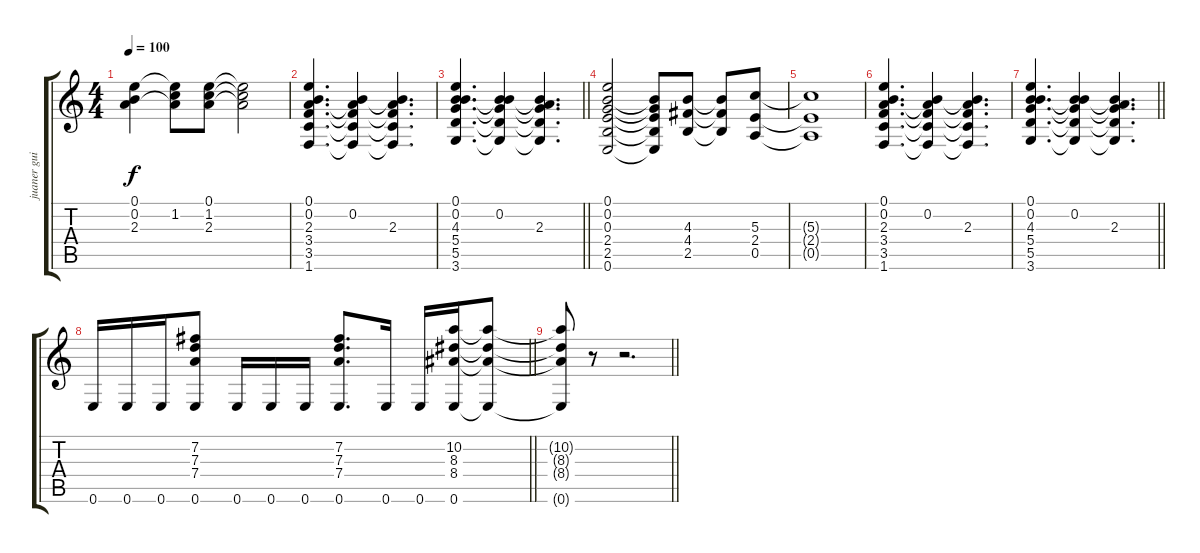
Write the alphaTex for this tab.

\track ("juaner guitar" "juaner gui") {instrument distortionguitar}
\staff {score tabs}
\tuning (E4 B3 G3 D3 A2 E2) {hide}
\ts (4 4)
\tempo 100
\clef g2
\ks c
(0.1 0.2 2.3).4{dy f} (0.1{t} 1.2 2.3{t}).8 (0.1 1.2 2.3).8 (0.1{t} 1.2{t} 2.3{t}).2 |
(0.1 0.2 2.3 3.4 3.5 1.6).4{d} (0.2 2.3{t} 3.4{t} 3.5{t} 1.6{t}).4 (0.2{t} 2.3 3.4{t} 3.5{t} 1.6{t}).4{d} |
\barLineRight lightlight
(0.1 0.2 4.3 5.4 5.5 3.6).4{d} (0.2 4.3{t} 5.4{t} 5.5{t} 3.6{t}).4 (0.2{t} 2.3 5.4{t} 5.5{t} 3.6{t}).4{d} |
(0.1 0.2 0.3 2.4 2.5 0.6).2 (0.2{t} 0.3{t} 2.4{t} 2.5{t} 0.6{t}).8 (4.3 4.4 2.5).8 (4.3{t} 4.4{t} 2.5{t}).8 (5.3 2.4 0.5).8 |
(5.3{t} 2.4{t} 0.5{t}).1 |
(0.1 0.2 2.3 3.4 3.5 1.6).4{d} (0.2 2.3{t} 3.4{t} 3.5{t} 1.6{t}).4 (0.2{t} 2.3 3.4{t} 3.5{t} 1.6{t}).4{d} |
\barLineRight lightlight
(0.1 0.2 4.3 5.4 5.5 3.6).4{d} (0.2 4.3{t} 5.4{t} 5.5{t} 3.6{t}).4 (0.2{t} 2.3 5.4{t} 5.5{t} 3.6{t}).4{d} |
\barLineRight lightlight
0.6.16 0.6.16 0.6.16 (7.2 7.3 7.4 0.6).8 0.6.16 0.6.16 0.6.16 (7.2 7.3 7.4 0.6).8{d} 0.6.16 0.6.16 (10.2 8.3 8.4 0.6).16 (10.2{t} 8.3{t} 8.4{t} 0.6{t}).8 |
\barLineRight lightlight
(10.2{t} 8.3{t} 8.4{t} 0.6{t}).8 r.8 r.2{d}
